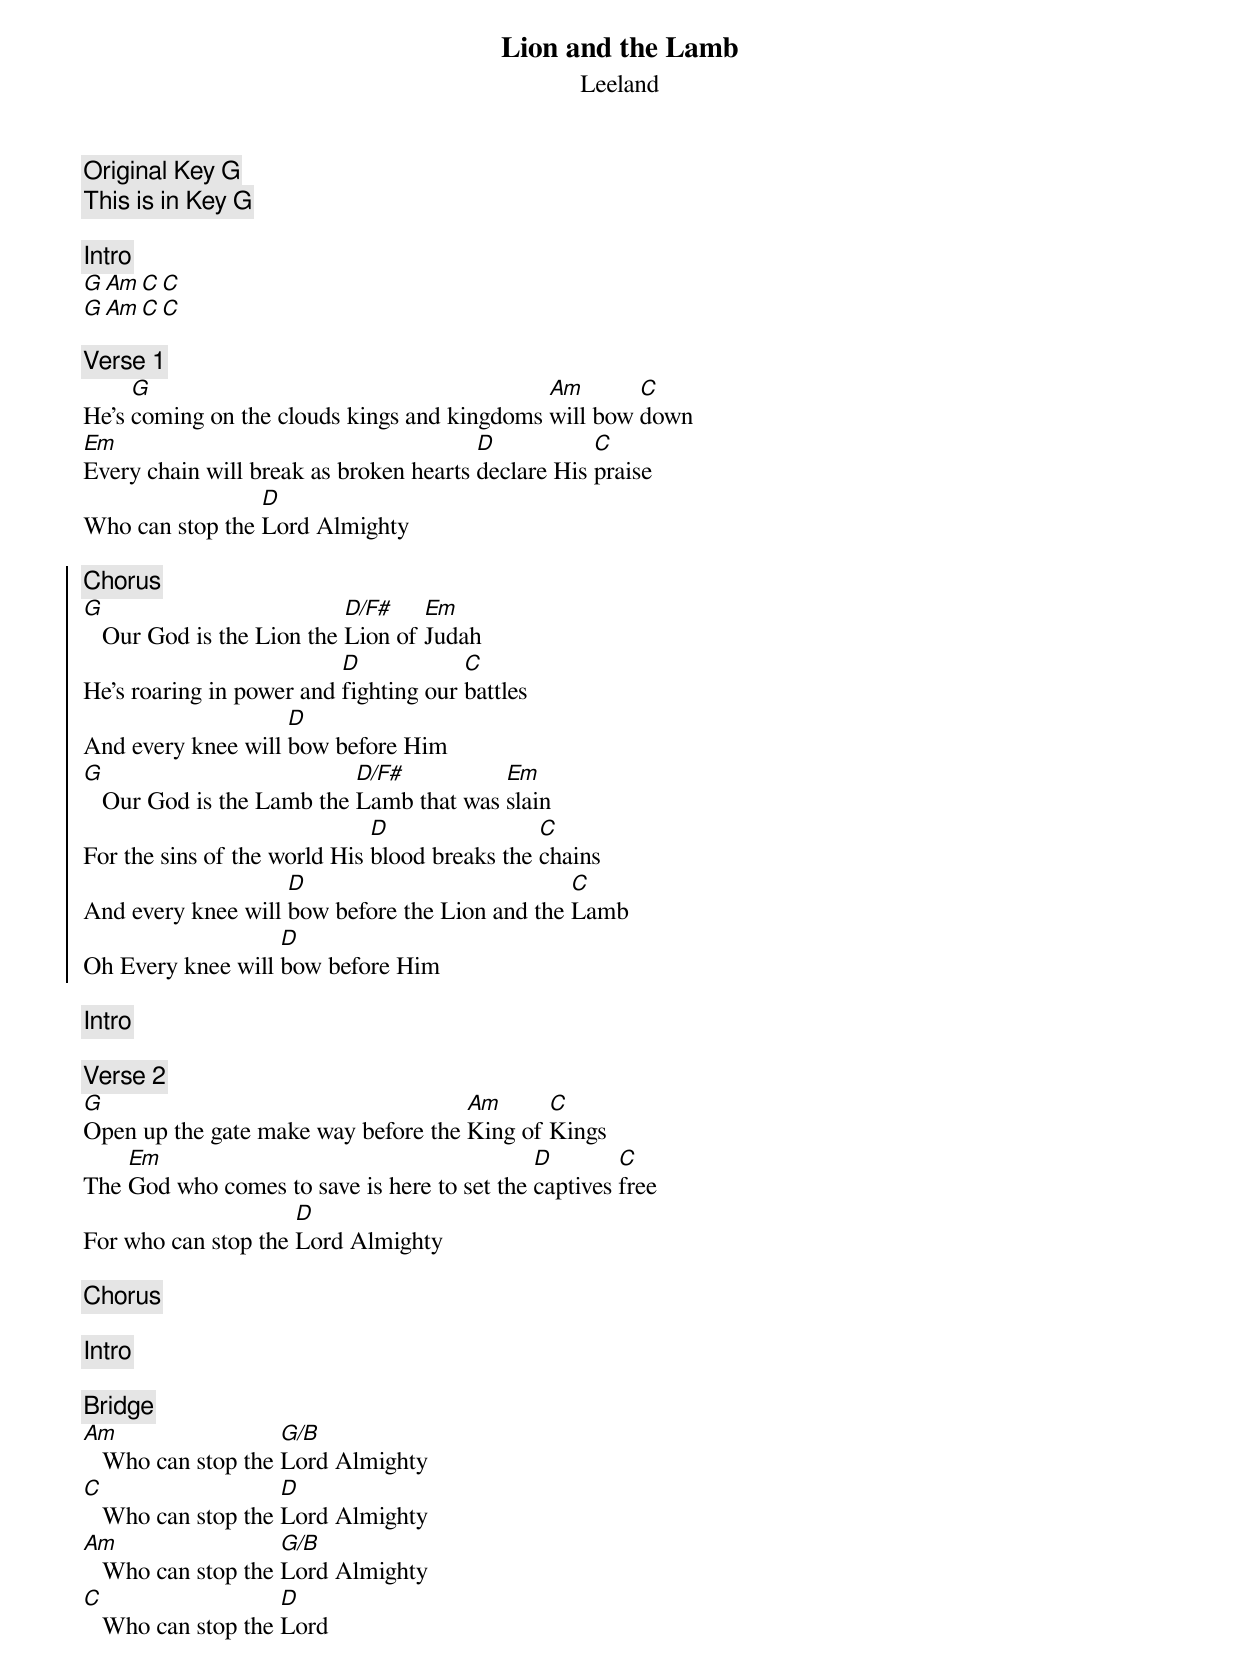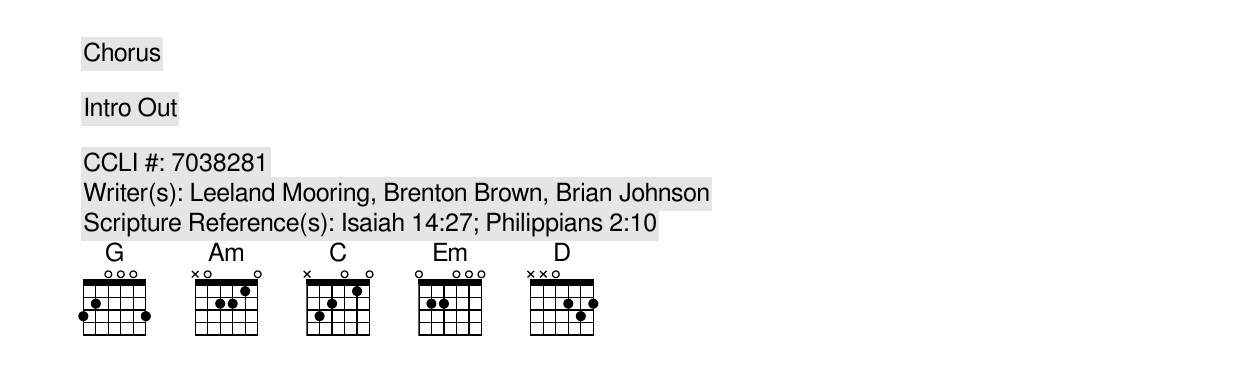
{title:Lion and the Lamb}
{subtitle:Leeland}
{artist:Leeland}
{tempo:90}
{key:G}

{comment: Original Key G}
{comment: This is in Key [G]}

{comment:Intro}
[G][Am][C][C]
[G][Am][C][C]

{comment:Verse 1}
He's [G]coming on the clouds kings and kingdoms [Am]will bow [C]down
[Em]Every chain will break as broken hearts [D]declare His [C]praise
Who can stop the [D]Lord Almighty

{start_of_chorus}
{comment:Chorus}
[G]   Our God is the Lion the [D/F#]Lion of [Em]Judah
He's roaring in power and [D]fighting our [C]battles
And every knee will [D]bow before Him
[G]   Our God is the Lamb the [D/F#]Lamb that was [Em]slain
For the sins of the world His [D]blood breaks the [C]chains
And every knee will [D]bow before the Lion and the [C]Lamb
Oh Every knee will [D]bow before Him
{end_of_chorus}

{comment:Intro}

{comment:Verse 2}
[G]Open up the gate make way before the [Am]King of [C]Kings
The [Em]God who comes to save is here to set the [D]captives [C]free
For who can stop the [D]Lord Almighty

{comment:Chorus}

{comment:Intro}

{comment:Bridge}
[Am]   Who can stop the [G/B]Lord Almighty
[C]   Who can stop the [D]Lord Almighty
[Am]   Who can stop the [G/B]Lord Almighty
[C]   Who can stop the [D]Lord

{comment:Chorus}

{comment:Intro Out}

{comment:CCLI #: 7038281}
{comment:Writer(s): Leeland Mooring, Brenton Brown, Brian Johnson}
{comment:Scripture Reference(s): Isaiah 14:27; Philippians 2:10}
